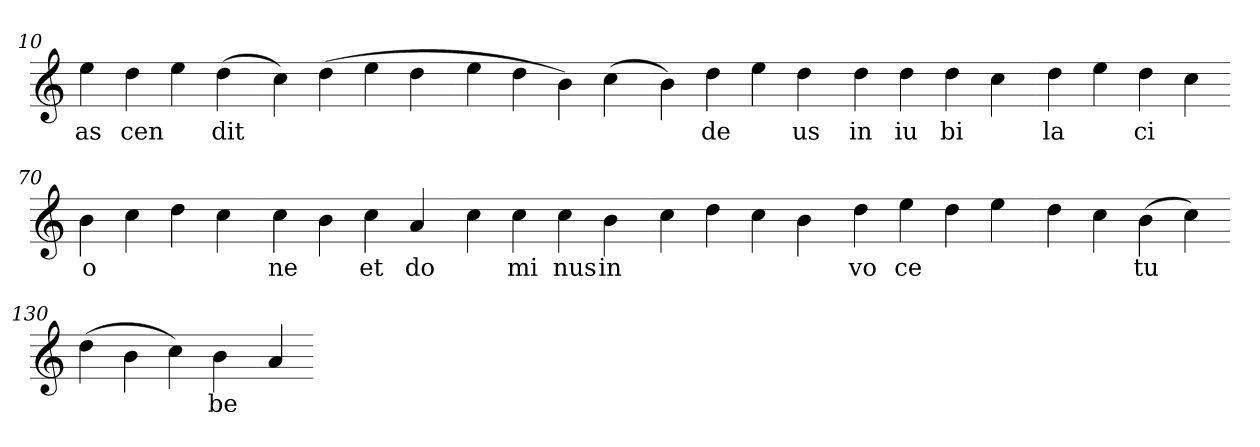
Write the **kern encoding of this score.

**kern	**text
*part1	*part1
*staff1	*staff1
*clefG2	*
=10.	=10.
4ee	as
4dd	cen
4ee	.
(>4dd	dit
=20.-	=20.-
4cc)	.
(>4dd	.
4ee	.
4dd	.
=30.-	=30.-
4ee	.
4dd	.
4b)	.
(>4cc	.
=40.-	=40.-
4b)	.
4dd	de
4ee	.
4dd	us
=50.-	=50.-
4dd	in
4dd	iu
4dd	bi
4cc	.
=60.-	=60.-
4dd	la
4ee	.
4dd	ci
4cc	.
=70.-	=70.-
4b	o
4cc	.
4dd	.
4cc	.
=80.-	=80.-
4cc	ne
4b	.
4cc	et
4a	do
=90.-	=90.-
4cc	.
4cc	mi
4cc	nus
4b	in
=100.-	=100.-
4cc	.
4dd	.
4cc	.
4b	.
=110.-	=110.-
4dd	vo
4ee	ce
4dd	.
4ee	.
=120.-	=120.-
4dd	.
4cc	.
(>4b	tu
4cc)	.
=130.-	=130.-
(>4dd	.
4b	.
4cc)	.
4b	be
=140.-	=140.-
4a	.
=-	=-
*-	*-
